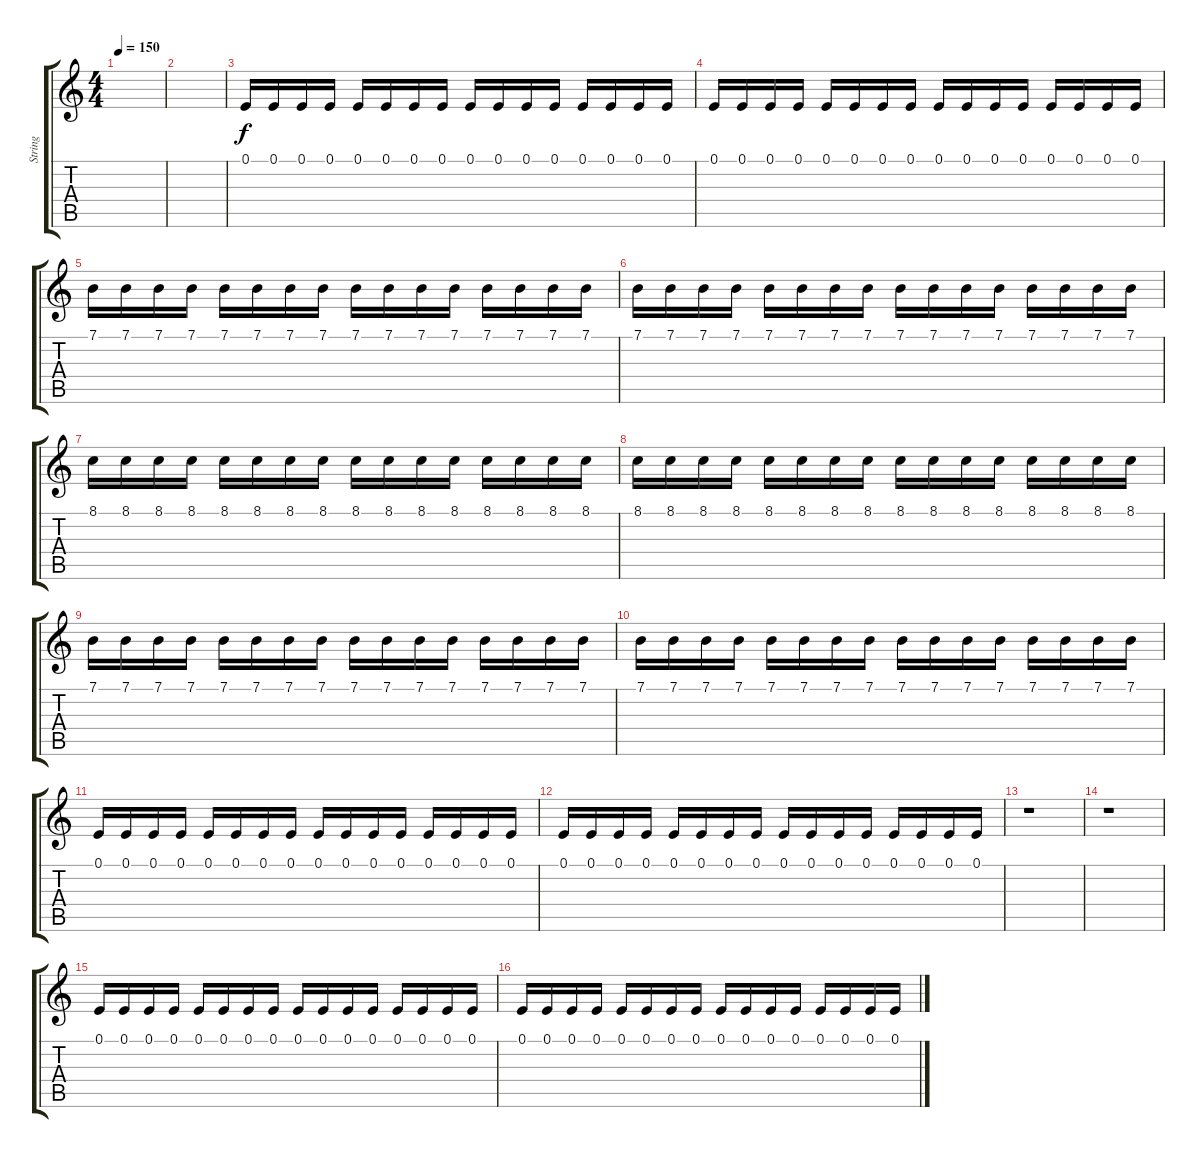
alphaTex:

\track ("String" "String") {instrument lead7fifths}
\staff {score tabs}
\tuning (E4 B3 G3 D3 A2 E2) {hide}
\ts (4 4)
\tempo 150
\clef g2
\ks c
|
|
0.1.16{dy f instrument stringensemble1} 0.1.16 0.1.16 0.1.16 0.1.16 0.1.16 0.1.16 0.1.16 0.1.16 0.1.16 0.1.16 0.1.16 0.1.16 0.1.16 0.1.16 0.1.16 |
0.1.16 0.1.16 0.1.16 0.1.16 0.1.16 0.1.16 0.1.16 0.1.16 0.1.16 0.1.16 0.1.16 0.1.16 0.1.16 0.1.16 0.1.16 0.1.16 |
7.1.16 7.1.16 7.1.16 7.1.16 7.1.16 7.1.16 7.1.16 7.1.16 7.1.16 7.1.16 7.1.16 7.1.16 7.1.16 7.1.16 7.1.16 7.1.16 |
7.1.16 7.1.16 7.1.16 7.1.16 7.1.16 7.1.16 7.1.16 7.1.16 7.1.16 7.1.16 7.1.16 7.1.16 7.1.16 7.1.16 7.1.16 7.1.16 |
8.1.16 8.1.16 8.1.16 8.1.16 8.1.16 8.1.16 8.1.16 8.1.16 8.1.16 8.1.16 8.1.16 8.1.16 8.1.16 8.1.16 8.1.16 8.1.16 |
8.1.16 8.1.16 8.1.16 8.1.16 8.1.16 8.1.16 8.1.16 8.1.16 8.1.16 8.1.16 8.1.16 8.1.16 8.1.16 8.1.16 8.1.16 8.1.16 |
7.1.16 7.1.16 7.1.16 7.1.16 7.1.16 7.1.16 7.1.16 7.1.16 7.1.16 7.1.16 7.1.16 7.1.16 7.1.16 7.1.16 7.1.16 7.1.16 |
7.1.16 7.1.16 7.1.16 7.1.16 7.1.16 7.1.16 7.1.16 7.1.16 7.1.16 7.1.16 7.1.16 7.1.16 7.1.16 7.1.16 7.1.16 7.1.16 |
0.1.16 0.1.16 0.1.16 0.1.16 0.1.16 0.1.16 0.1.16 0.1.16 0.1.16 0.1.16 0.1.16 0.1.16 0.1.16 0.1.16 0.1.16 0.1.16 |
0.1.16 0.1.16 0.1.16 0.1.16 0.1.16 0.1.16 0.1.16 0.1.16 0.1.16 0.1.16 0.1.16 0.1.16 0.1.16 0.1.16 0.1.16 0.1.16 |
r.1 |
r.1 |
0.1.16 0.1.16 0.1.16 0.1.16 0.1.16 0.1.16 0.1.16 0.1.16 0.1.16 0.1.16 0.1.16 0.1.16 0.1.16 0.1.16 0.1.16 0.1.16 |
0.1.16 0.1.16 0.1.16 0.1.16 0.1.16 0.1.16 0.1.16 0.1.16 0.1.16 0.1.16 0.1.16 0.1.16 0.1.16 0.1.16 0.1.16 0.1.16
